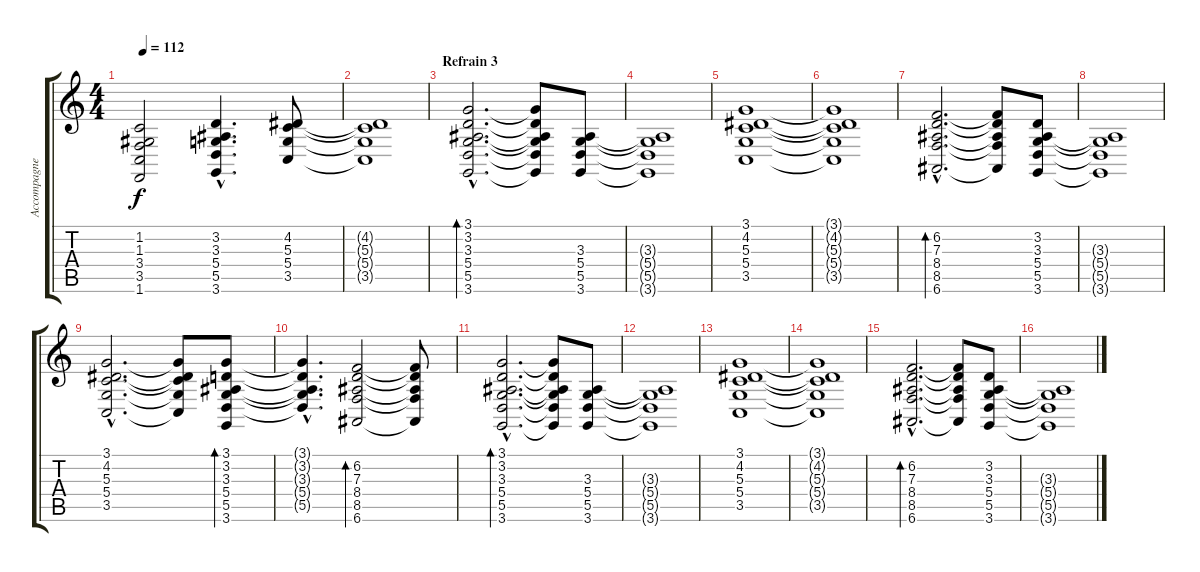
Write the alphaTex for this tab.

\track ("Accompagnement" "Accompagne") {instrument electricpiano1}
\staff {score tabs}
\tuning (E4 B3 G3 D3 A2 E2) {hide}
\ts (4 4)
\tempo 112
\clef g2
\ks c
(1.2{t} 1.3{t} 3.4{t} 3.5{t} 1.6{t}).2{dy f} (3.2{hac} 3.3{hac} 5.4{hac} 5.5{hac} 3.6{hac}).4{d} (4.2 5.3 5.4 3.5).8 |
(4.2{t} 5.3{t} 5.4{t} 3.5{t}).1 |
\section ("" "Refrain 3")
(3.1{hac} 3.2{hac} 3.3{hac} 5.4{hac} 5.5{hac} 3.6{hac}).2{d bd 120} (3.1{t} 3.2{t} 3.3{t} 5.4{t} 5.5{t} 3.6{t}).8 (3.3 5.4 5.5 3.6).8 |
(3.3{t} 5.4{t} 5.5{t} 3.6{t}).1 |
(3.1 4.2 5.3 5.4 3.5).1 |
(3.1{t} 4.2{t} 5.3{t} 5.4{t} 3.5{t}).1 |
(6.2{hac} 7.3{hac} 8.4{hac} 8.5{hac} 6.6{hac}).2{d bd 120} (6.2{t} 7.3{t} 8.4{t} 8.5{t} 6.6{t}).8 (3.2 3.3 5.4 5.5 3.6).8 |
(3.3{t} 5.4{t} 5.5{t} 3.6{t}).1 |
(3.1{hac} 4.2{hac} 5.3{hac} 5.4{hac} 3.5{hac}).2{d} (3.1{t} 4.2{t} 5.3{t} 5.4{t} 3.5{t}).8 (3.1 3.2 3.3 5.4 5.5 3.6).8{bd 60} |
(3.1{hac t} 3.2{hac t} 3.3{hac t} 5.4{hac t} 5.5{hac t}).4{d} (6.2 7.3 8.4 8.5 6.6).2{bd 60} (6.2{t} 7.3{t} 8.4{t} 8.5{t} 6.6{t}).8 |
(3.1{hac} 3.2{hac} 3.3{hac} 5.4{hac} 5.5{hac} 3.6{hac}).2{d bd 120} (3.1{t} 3.2{t} 3.3{t} 5.4{t} 5.5{t} 3.6{t}).8 (3.3 5.4 5.5 3.6).8 |
(3.3{t} 5.4{t} 5.5{t} 3.6{t}).1 |
(3.1 4.2 5.3 5.4 3.5).1 |
(3.1{t} 4.2{t} 5.3{t} 5.4{t} 3.5{t}).1 |
(6.2{hac} 7.3{hac} 8.4{hac} 8.5{hac} 6.6{hac}).2{d bd 120} (6.2{t} 7.3{t} 8.4{t} 8.5{t} 6.6{t}).8 (3.2 3.3 5.4 5.5 3.6).8 |
(3.3{t} 5.4{t} 5.5{t} 3.6{t}).1
